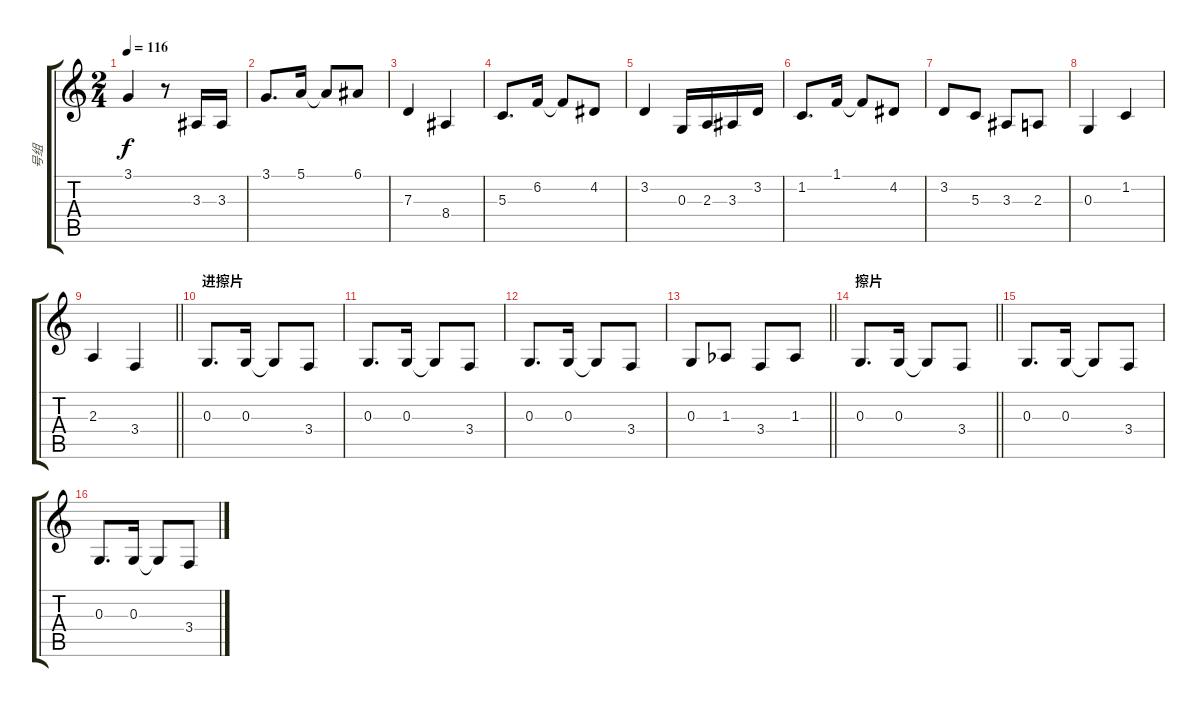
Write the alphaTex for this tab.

\track ("号组" "号组") {instrument trombone}
\staff {score tabs}
\tuning (E4 B3 G3 D3 A2 E2) {hide}
\ts (2 4)
\tempo 116
\clef g2
\ks c
3.1.4{dy f} r.8 3.3.16 3.3.16 |
3.1.8{d} 5.1.16 5.1{t}.8 6.1.8 |
7.3.4 8.4.4 |
5.3.8{d} 6.2.16 6.2{t}.8 4.2.8 |
3.2.4 0.3.16 2.3.16 3.3.16 3.2.16 |
1.2.8{d} 1.1.16 1.1{t}.8 4.2.8 |
3.2.8 5.3.8 3.3.8 2.3.8 |
0.3.4 1.2.4 |
\barLineRight lightlight
2.3.4 3.4.4 |
\section ("" "进擦片")
0.3.8{d} 0.3.16 0.3{t}.8 3.4.8 |
0.3.8{d} 0.3.16 0.3{t}.8 3.4.8 |
0.3.8{d} 0.3.16 0.3{t}.8 3.4.8 |
\barLineRight lightlight
0.3.8 1.3{acc b}.8 3.4.8 1.3{acc b}.8 |
\section ("" "擦片")
\barLineRight lightlight
0.3.8{d} 0.3.16 0.3{t}.8 3.4.8 |
0.3.8{d} 0.3.16 0.3{t}.8 3.4.8 |
0.3.8{d} 0.3.16 0.3{t}.8 3.4.8
